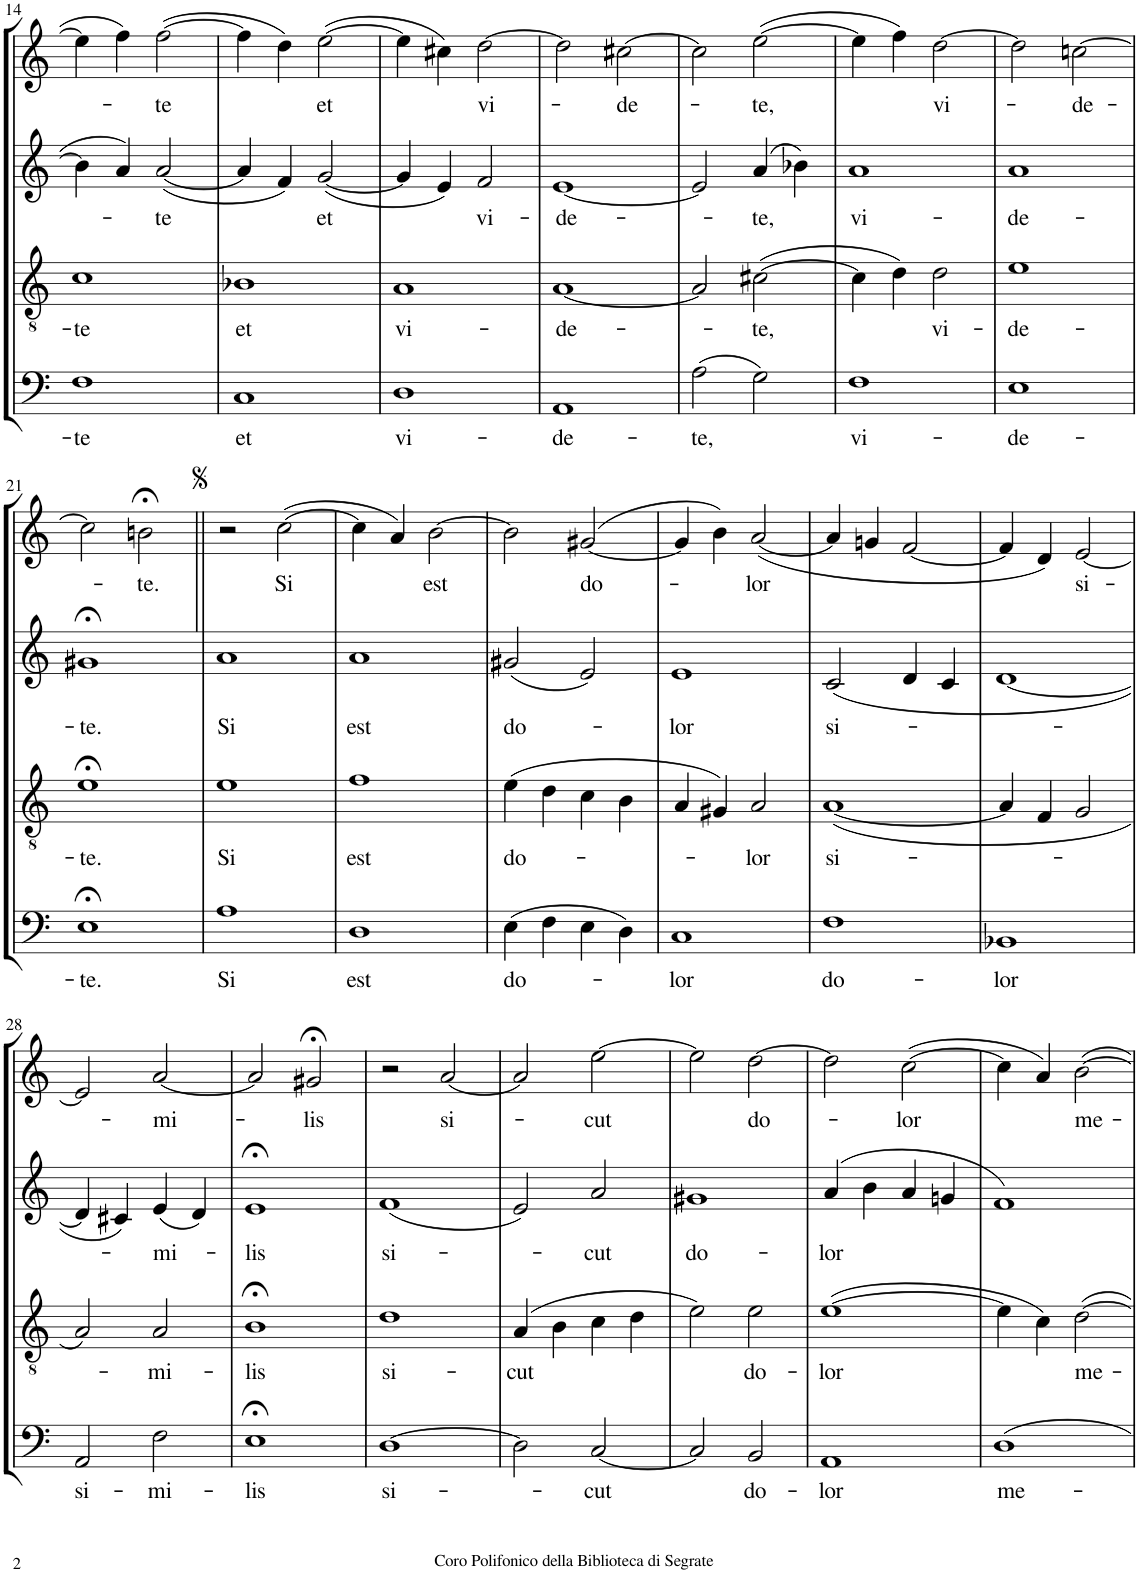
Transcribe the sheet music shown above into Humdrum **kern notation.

**kern	**text	**kern	**text	**kern	**text	**kern	**text
*part4	*part4	*part3	*part3	*part2	*part2	*part1	*part1
*staff4	*staff4	*staff3	*staff3	*staff2	*staff2	*staff1	*staff1
*I"Bassi	*	*I"Tenori	*	*I"Contralti	*	*I"Soprani	*
!!LO:PB:g=z
*clefF4	*	*clefGv2	*	*clefG2	*	*clefG2	*
*k[]	*	*k[]	*	*k[]	*	*k[]	*
*M2/2	*	*M2/2	*	*M2/2	*	*M2/2	*
*met(c|)	*	*met(c|)	*	*met(c|)	*	*met(c|)	*
=14	=14	=14	=14	=14	=14	=14	=14
!	!LO:LY:b	!	!LO:LY:b	!	!	!	!
1F	-te	1c	-te	4b-\]	.	4ee\]	.
.	.	.	.	4a/	.	4ff\	.
!	!	!	!	!	!LO:LY:b	!	!LO:LY:b
.	.	.	.	([2a/	-te	([2ff\	-te
=15	=15	=15	=15	=15	=15	=15	=15
!	!LO:LY:b	!	!LO:LY:b	!	!	!	!
1C	et	1B-X	et	4a/]	.	4ff\]	.
.	.	.	.	4f/)	.	4dd\)	.
!	!	!	!	!	!LO:LY:b	!	!LO:LY:b
.	.	.	.	([2g/	et	([2ee\	et
=16	=16	=16	=16	=16	=16	=16	=16
!	!LO:LY:b	!	!LO:LY:b	!	!	!	!
1D	vi-	1A	vi-	4g/]	.	4ee\]	.
.	.	.	.	4e/)	.	4cc#X\)	.
!	!	!	!	!	!LO:LY:b	!	!LO:LY:b
.	.	.	.	2f/	vi-	[2dd\	vi-
=17	=17	=17	=17	=17	=17	=17	=17
!	!LO:LY:b	!	!LO:LY:b	!	!LO:LY:b	!	!
1AA	-de-	[1A	-de-	[1e	-de-	2dd\]	.
!	!	!	!	!	!	!	!LO:LY:b
.	.	.	.	.	.	[2cc#X\	-de-
=18	=18	=18	=18	=18	=18	=18	=18
!	!LO:LY:b	!	!	!	!	!	!
(2A\	-te,	2A/]	.	2e/]	.	2cc#\]	.
!	!	!	!LO:LY:b	!	!LO:LY:b	!	!LO:LY:b
2G\)	.	([2c#X\	-te,	(4a/	-te,	([2ee\	-te,
.	.	.	.	4b-X\)	.	.	.
=19	=19	=19	=19	=19	=19	=19	=19
!	!LO:LY:b	!	!	!	!LO:LY:b	!	!
1F	vi-	4c#\]	.	1a	vi-	4ee\]	.
.	.	4d\)	.	.	.	4ff\)	.
!	!	!	!LO:LY:b	!	!	!	!LO:LY:b
.	.	2d\	vi-	.	.	[2dd\	vi-
=20	=20	=20	=20	=20	=20	=20	=20
!	!LO:LY:b	!	!LO:LY:b	!	!LO:LY:b	!	!
1E	-de-	1e	-de-	1a	-de-	2dd\]	.
!	!	!	!	!	!	!	!LO:LY:b
.	.	.	.	.	.	[2ccn\	-de-
!!LO:LB:g=z
=21	=21	=21	=21	=21	=21	=21	=21
!	!LO:LY:b	!	!LO:LY:b	!	!LO:LY:b	!	!
1E;<	-te.	1e;<	-te.	1g#X;<	-te.	2cc\]	.
!	!	!	!	!	!	!	!LO:LY:b
.	.	.	.	.	.	2bn;<\	-te.
=22||	=22||	=22||	=22||	=22||	=22||	=22||	=22||
!	!LO:LY:b	!	!LO:LY:b	!	!LO:LY:b	!	!
1A	Si	1e	Si	1a	Si	2r	.
!	!	!	!	!	!	!	!LO:LY:b
.	.	.	.	.	.	([2cc\	Si
=23	=23	=23	=23	=23	=23	=23	=23
!	!LO:LY:b	!	!LO:LY:b	!	!LO:LY:b	!	!
1D	est	1f	est	1a	est	4cc\]	.
.	.	.	.	.	.	4a/)	.
!	!	!	!	!	!	!	!LO:LY:b
.	.	.	.	.	.	[2b\	est
=24	=24	=24	=24	=24	=24	=24	=24
!	!LO:LY:b	!	!LO:LY:b	!	!LO:LY:b	!	!
(4E\	do-	(4e\	do-	(2g#X/	do-	2b\]	.
4F\	.	4d\	.	.	.	.	.
!	!	!	!	!	!	!	!LO:LY:b
4E\	.	4c\	.	2e/)	.	([2g#X/	do-
4D\)	.	4B\	.	.	.	.	.
=25	=25	=25	=25	=25	=25	=25	=25
!	!LO:LY:b	!	!	!	!LO:LY:b	!	!
1C	-lor	4A/	.	1e	-lor	4g#/]	.
.	.	4G#X/)	.	.	.	4b\)	.
!	!	!	!LO:LY:b	!	!	!	!LO:LY:b
.	.	2A/	-lor	.	.	([2a/	-lor
=26	=26	=26	=26	=26	=26	=26	=26
!	!LO:LY:b	!	!LO:LY:b	!	!LO:LY:b	!	!
1F	do-	([1A	si-	(2c/	si-	4a/]	.
.	.	.	.	.	.	4gn/	.
.	.	.	.	4d/	.	[2f/	.
.	.	.	.	4c/	.	.	.
=27	=27	=27	=27	=27	=27	=27	=27
!	!LO:LY:b	!	!	!	!	!	!
1BB-X	-lor	4A/]	.	[1d	.	4f/]	.
.	.	4F/	.	.	.	4d/)	.
!	!	!	!	!	!	!	!LO:LY:b
.	.	2G/	.	.	.	[2e/	si-
!!LO:LB:g=z
=28	=28	=28	=28	=28	=28	=28	=28
!	!LO:LY:b	!	!	!	!	!	!
2AA/	si-	2A/)	.	4d/]	.	2e/]	.
.	.	.	.	4c#X/)	.	.	.
!	!LO:LY:b	!	!LO:LY:b	!	!LO:LY:b	!	!LO:LY:b
2F\	-mi-	2A/	-mi-	(4e/	-mi-	[2a/	-mi-
.	.	.	.	4d/)	.	.	.
=29	=29	=29	=29	=29	=29	=29	=29
!	!LO:LY:b	!	!LO:LY:b	!	!LO:LY:b	!	!
1E;<	-lis	1B;<	-lis	1e;<	-lis	2a/]	.
!	!	!	!	!	!	!	!LO:LY:b
.	.	.	.	.	.	2g#X;</	-lis
=30	=30	=30	=30	=30	=30	=30	=30
!	!LO:LY:b	!	!LO:LY:b	!	!LO:LY:b	!	!
[1D	si-	1d	si-	(1f	si-	2r	.
!	!	!	!	!	!	!	!LO:LY:b
.	.	.	.	.	.	[2a/	si-
=31	=31	=31	=31	=31	=31	=31	=31
!	!	!	!LO:LY:b	!	!	!	!
2D\]	.	(4A/	-cut	2e/)	.	2a/]	.
.	.	4B\	.	.	.	.	.
!	!LO:LY:b	!	!	!	!LO:LY:b	!	!LO:LY:b
[2C/	-cut	4c\	.	2a/	-cut	[2ee\	-cut
.	.	4d\	.	.	.	.	.
=32	=32	=32	=32	=32	=32	=32	=32
!	!	!	!	!	!LO:LY:b	!	!
2C/]	.	2e\)	.	1g#X	do-	2ee\]	.
!	!LO:LY:b	!	!LO:LY:b	!	!	!	!LO:LY:b
2BB/	do-	2e\	do-	.	.	[2dd\	do-
=33	=33	=33	=33	=33	=33	=33	=33
!	!LO:LY:b	!	!LO:LY:b	!	!LO:LY:b	!	!
1AA	-lor	([1e	-lor	(4a/	-lor	2dd\]	.
.	.	.	.	4b\	.	.	.
!	!	!	!	!	!	!	!LO:LY:b
.	.	.	.	4a/	.	([2cc\	-lor
.	.	.	.	4gn/	.	.	.
=34	=34	=34	=34	=34	=34	=34	=34
!	!LO:LY:b	!	!	!	!	!	!
1D	me-	4e\]	.	1f)	.	4cc\]	.
.	.	4c\)	.	.	.	4a/)	.
!	!	!	!LO:LY:b	!	!	!	!LO:LY:b
.	.	[2d\	me-	.	.	[2b\	me-
=	=	=	=	=	=	=	=
*-	*-	*-	*-	*-	*-	*-	*-
